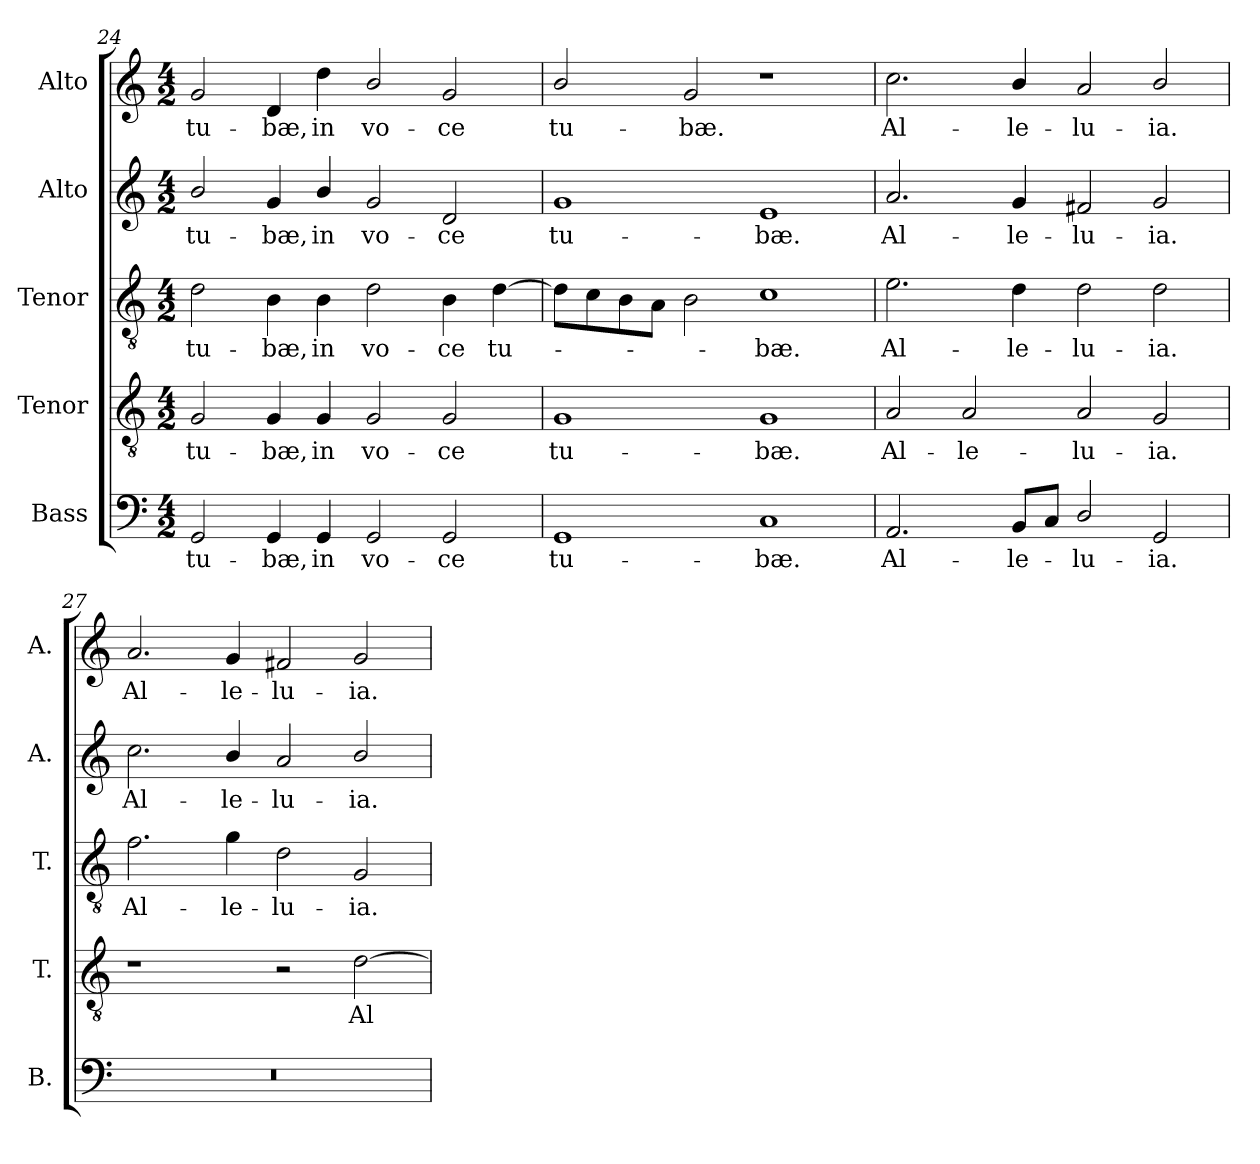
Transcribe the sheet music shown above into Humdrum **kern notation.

**kern	**text	**kern	**text	**kern	**text	**kern	**text	**kern	**text
*part5	*part5	*part4	*part4	*part3	*part3	*part2	*part2	*part1	*part1
*staff5	*staff5	*staff4	*staff4	*staff3	*staff3	*staff2	*staff2	*staff1	*staff1
*I"Bass	*	*I"Tenor	*	*I"Tenor	*	*I"Alto	*	*I"Alto	*
*I'B.	*	*I'T.	*	*I'T.	*	*I'A.	*	*I'A.	*
*clefF4	*	*clefGv2	*	*clefGv2	*	*clefG2	*	*clefG2	*
*	*	*ITrd7c12	*	*ITrd7c12	*	*	*	*	*
*k[]	*	*k[]	*	*k[]	*	*k[]	*	*k[]	*
*C:	*	*C:	*	*C:	*	*C:	*	*C:	*
*M4/2	*	*M4/2	*	*M4/2	*	*M4/2	*	*M4/2	*
=24	=24	=24	=24	=24	=24	=24	=24	=24	=24
!	!LO:LY:b:color=#000000	!	!	!	!	!	!	!	!
!	!	!	!LO:LY:b:color=#000000	!	!	!	!	!	!
!	!	!	!	!	!LO:LY:b:color=#000000	!	!	!	!
!	!	!	!	!	!	!	!LO:LY:b:color=#000000	!	!
!	!	!	!	!	!	!	!	!	!LO:LY:b:color=#000000
2GGi/	tu-	2GGi/	tu-	2Di\	tu-	2bi/	tu-	2gi/	tu-
!	!LO:LY:b:color=#000000	!	!	!	!	!	!	!	!
!	!	!	!LO:LY:b:color=#000000	!	!	!	!	!	!
!	!	!	!	!	!LO:LY:b:color=#000000	!	!	!	!
!	!	!	!	!	!	!	!LO:LY:b:color=#000000	!	!
!	!	!	!	!	!	!	!	!	!LO:LY:b:color=#000000
4GGi/	-bæ,	4GGi/	-bæ,	4BBi\	-bæ,	4gi/	-bæ,	4di/	-bæ,
!	!LO:LY:b:color=#000000	!	!	!	!	!	!	!	!
!	!	!	!LO:LY:b:color=#000000	!	!	!	!	!	!
!	!	!	!	!	!LO:LY:b:color=#000000	!	!	!	!
!	!	!	!	!	!	!	!LO:LY:b:color=#000000	!	!
!	!	!	!	!	!	!	!	!	!LO:LY:b:color=#000000
4GGi/	in	4GGi/	in	4BBi\	in	4bi/	in	4ddi\	in
!	!LO:LY:b:color=#000000	!	!	!	!	!	!	!	!
!	!	!	!LO:LY:b:color=#000000	!	!	!	!	!	!
!	!	!	!	!	!LO:LY:b:color=#000000	!	!	!	!
!	!	!	!	!	!	!	!LO:LY:b:color=#000000	!	!
!	!	!	!	!	!	!	!	!	!LO:LY:b:color=#000000
2GGi/	vo-	2GGi/	vo-	2Di\	vo-	2gi/	vo-	2bi/	vo-
!	!LO:LY:b:color=#000000	!	!	!	!	!	!	!	!
!	!	!	!LO:LY:b:color=#000000	!	!	!	!	!	!
!	!	!	!	!	!LO:LY:b:color=#000000	!	!	!	!
!	!	!	!	!	!	!	!LO:LY:b:color=#000000	!	!
!	!	!	!	!	!	!	!	!	!LO:LY:b:color=#000000
2GGi/	-ce	2GGi/	-ce	4BBi\	-ce	2di/	-ce	2gi/	-ce
!	!	!	!	!	!LO:LY:b:color=#000000	!	!	!	!
.	.	.	.	[4Di\	tu-	.	.	.	.
=25	=25	=25	=25	=25	=25	=25	=25	=25	=25
!	!LO:LY:b:color=#000000	!	!	!	!	!	!	!	!
!	!	!	!LO:LY:b:color=#000000	!	!	!	!	!	!
!	!	!	!	!	!	!	!LO:LY:b:color=#000000	!	!
!	!	!	!	!	!	!	!	!	!LO:LY:b:color=#000000
1GGi	tu-	1GGi	tu-	8Di\L]	.	1gi	tu-	2bi/	tu-
.	.	.	.	8Ci\	.	.	.	.	.
.	.	.	.	8BBi\	.	.	.	.	.
.	.	.	.	8AAi\J	.	.	.	.	.
!	!	!	!	!	!	!	!	!	!LO:LY:b:color=#000000
.	.	.	.	2BBi\	.	.	.	2gi/	-bæ.
!	!LO:LY:b:color=#000000	!	!	!	!	!	!	!	!
!	!	!	!LO:LY:b:color=#000000	!	!	!	!	!	!
!	!	!	!	!	!LO:LY:b:color=#000000	!	!	!	!
!	!	!	!	!	!	!	!LO:LY:b:color=#000000	!	!
1Ci	-bæ.	1GGi	-bæ.	1Ci	-bæ.	1ei	-bæ.	1r	.
=26	=26	=26	=26	=26	=26	=26	=26	=26	=26
!	!LO:LY:b:color=#000000	!	!	!	!	!	!	!	!
!	!	!	!LO:LY:b:color=#000000	!	!	!	!	!	!
!	!	!	!	!	!LO:LY:b:color=#000000	!	!	!	!
!	!	!	!	!	!	!	!LO:LY:b:color=#000000	!	!
!	!	!	!	!	!	!	!	!	!LO:LY:b:color=#000000
2.AAi/	Al-	2AAi/	Al-	2.Ei\	Al-	2.ai/	Al-	2.cci\	Al-
!	!	!	!LO:LY:b:color=#000000	!	!	!	!	!	!
.	.	2AAi/	-le-	.	.	.	.	.	.
!	!LO:LY:b:color=#000000	!	!	!	!	!	!	!	!
!	!	!	!	!	!LO:LY:b:color=#000000	!	!	!	!
!	!	!	!	!	!	!	!LO:LY:b:color=#000000	!	!
!	!	!	!	!	!	!	!	!	!LO:LY:b:color=#000000
8BBi/L	-le-	.	.	4Di\	-le-	4gi/	-le-	4bi/	-le-
8Ci/J	.	.	.	.	.	.	.	.	.
!	!LO:LY:b:color=#000000	!	!	!	!	!	!	!	!
!	!	!	!LO:LY:b:color=#000000	!	!	!	!	!	!
!	!	!	!	!	!LO:LY:b:color=#000000	!	!	!	!
!	!	!	!	!	!	!	!LO:LY:b:color=#000000	!	!
!	!	!	!	!	!	!	!	!	!LO:LY:b:color=#000000
2Di/	-lu-	2AAi/	-lu-	2Di\	-lu-	2f#Xi/	-lu-	2ai/	-lu-
!	!LO:LY:b:color=#000000	!	!	!	!	!	!	!	!
!	!	!	!LO:LY:b:color=#000000	!	!	!	!	!	!
!	!	!	!	!	!LO:LY:b:color=#000000	!	!	!	!
!	!	!	!	!	!	!	!LO:LY:b:color=#000000	!	!
!	!	!	!	!	!	!	!	!	!LO:LY:b:color=#000000
2GGi/	-ia.	2GGi/	-ia.	2Di\	-ia.	2gi/	-ia.	2bi/	-ia.
!!LO:PB:g=z
=27	=27	=27	=27	=27	=27	=27	=27	=27	=27
!LO:N:vis=1	!	!	!	!	!	!	!	!	!
!	!	!	!	!	!LO:LY:b:color=#000000	!	!	!	!
!	!	!	!	!	!	!	!LO:LY:b:color=#000000	!	!
!	!	!	!	!	!	!	!	!	!LO:LY:b:color=#000000
0r	.	1r	.	2.Fi\	Al-	2.cci\	Al-	2.ai/	Al-
!	!	!	!	!	!LO:LY:b:color=#000000	!	!	!	!
!	!	!	!	!	!	!	!LO:LY:b:color=#000000	!	!
!	!	!	!	!	!	!	!	!	!LO:LY:b:color=#000000
.	.	.	.	4Gi\	-le-	4bi/	-le-	4gi/	-le-
!	!	!	!	!	!LO:LY:b:color=#000000	!	!	!	!
!	!	!	!	!	!	!	!LO:LY:b:color=#000000	!	!
!	!	!	!	!	!	!	!	!	!LO:LY:b:color=#000000
.	.	2r	.	2Di\	-lu-	2ai/	-lu-	2f#Xi/	-lu-
!	!	!	!LO:LY:b:color=#000000	!	!	!	!	!	!
!	!	!	!	!	!LO:LY:b:color=#000000	!	!	!	!
!	!	!	!	!	!	!	!LO:LY:b:color=#000000	!	!
!	!	!	!	!	!	!	!	!	!LO:LY:b:color=#000000
.	.	[2Di\	Al-	2GGi/	-ia.	2bi/	-ia.	2gi/	-ia.
=	=	=	=	=	=	=	=	=	=
*-	*-	*-	*-	*-	*-	*-	*-	*-	*-
